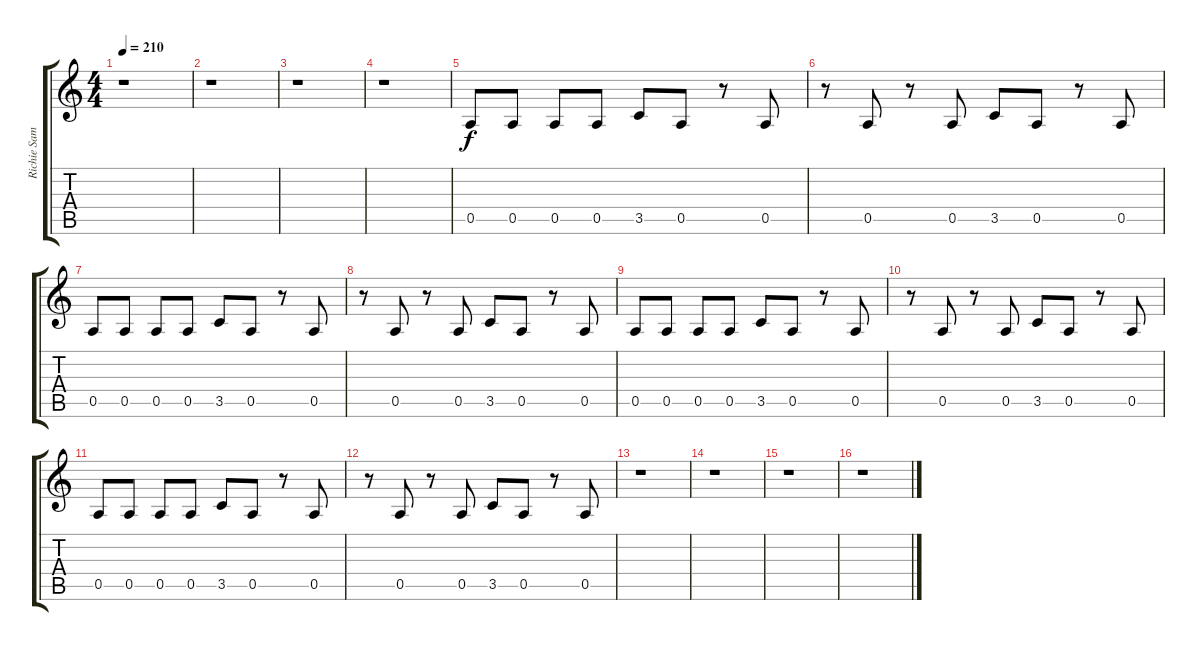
\track ("Richie Sambora-2" "Richie Sam") {instrument distortionguitar}
\staff {score tabs}
\tuning (E4 B3 G3 D3 A2 E2) {hide}
\ts (4 4)
\tempo 210
\clef g2
\ks c
r.1{dy f instrument distortionguitar} |
r.1 |
r.1 |
r.1 |
0.5.8 0.5.8 0.5.8 0.5.8 3.5.8 0.5.8 r.8 0.5.8 |
r.8 0.5.8 r.8 0.5.8 3.5.8 0.5.8 r.8 0.5.8 |
0.5.8 0.5.8 0.5.8 0.5.8 3.5.8 0.5.8 r.8 0.5.8 |
r.8 0.5.8 r.8 0.5.8 3.5.8 0.5.8 r.8 0.5.8 |
0.5.8 0.5.8 0.5.8 0.5.8 3.5.8 0.5.8 r.8 0.5.8 |
r.8 0.5.8 r.8 0.5.8 3.5.8 0.5.8 r.8 0.5.8 |
0.5.8 0.5.8 0.5.8 0.5.8 3.5.8 0.5.8 r.8 0.5.8 |
r.8 0.5.8 r.8 0.5.8 3.5.8 0.5.8 r.8 0.5.8 |
r.1 |
r.1 |
r.1 |
r.1
